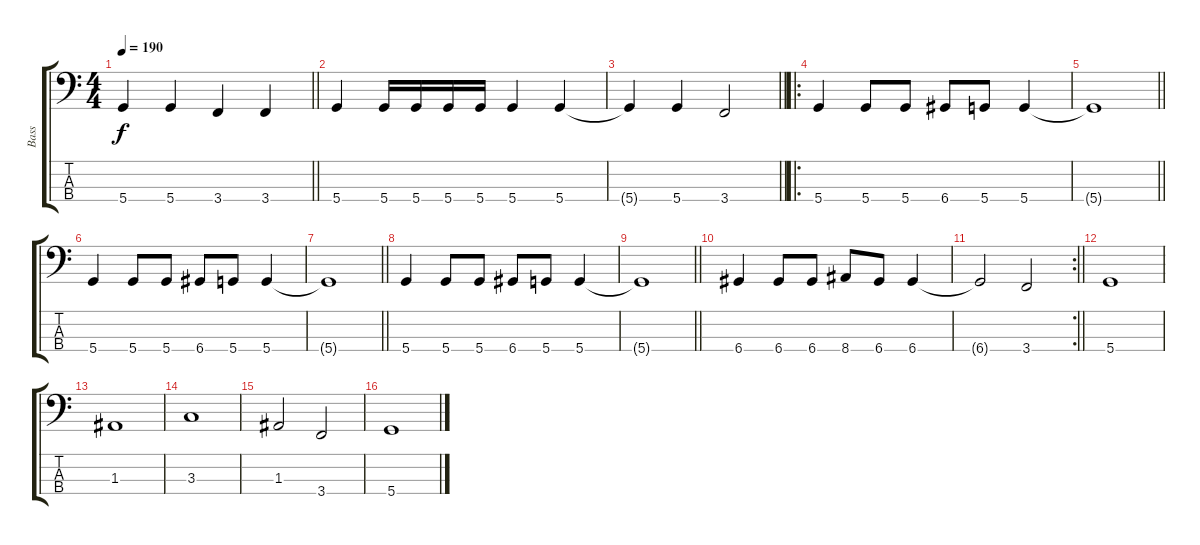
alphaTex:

\track ("Bass" "Bass") {instrument electricbassfinger}
\staff {score tabs}
\tuning (G2 D2 A1 D1) {hide}
\ts (4 4)
\tempo 190
\clef f4
\barLineRight lightlight
\ks c
5.4{t}.4{dy f} 5.4.4 3.4.4 3.4.4 |
5.4.4 5.4.16 5.4.16 5.4.16 5.4.16 5.4.4 5.4.4 |
\barLineRight lightlight
5.4{t}.4 5.4.4 3.4.2 |
\ro
\section ("" "")
5.4.4 5.4.8 5.4.8 6.4.8 5.4.8 5.4.4 |
\barLineRight lightlight
5.4{t}.1 |
5.4.4 5.4.8 5.4.8 6.4.8 5.4.8 5.4.4 |
\barLineRight lightlight
5.4{t}.1 |
5.4.4 5.4.8 5.4.8 6.4.8 5.4.8 5.4.4 |
\barLineRight lightlight
5.4{t}.1 |
6.4.4 6.4.8 6.4.8 8.4.8 6.4.8 6.4.4 |
\rc 2
\barLineRight lightlight
6.4{t}.2 3.4.2 |
\section ("" "")
5.4.1 |
1.3.1 |
3.3.1 |
1.3.2 3.4.2 |
5.4.1
